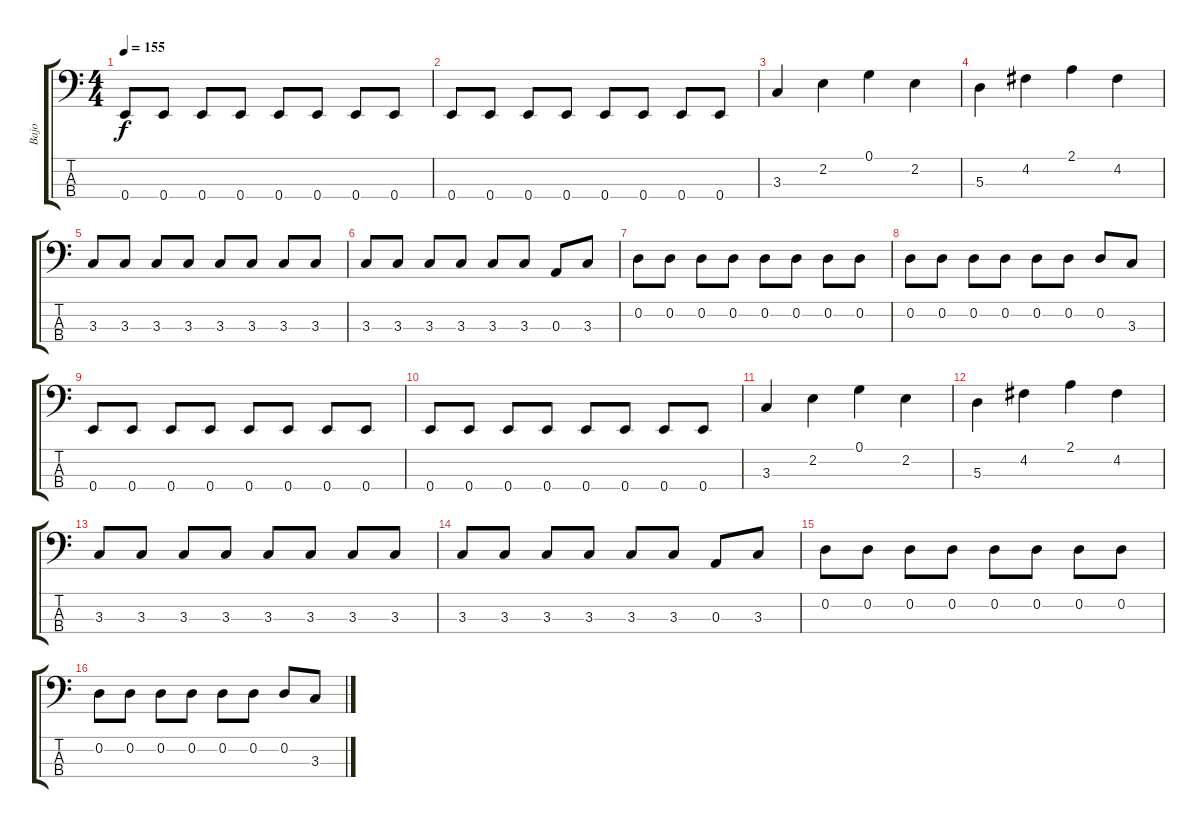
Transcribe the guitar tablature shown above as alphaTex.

\track ("Bajo" "Bajo") {instrument electricbassfinger}
\staff {score tabs}
\tuning (G2 D2 A1 E1) {hide}
\ts (4 4)
\tempo 155
\clef f4
\ks c
0.4.8{dy f} 0.4.8 0.4.8 0.4.8 0.4.8 0.4.8 0.4.8 0.4.8 |
0.4.8 0.4.8 0.4.8 0.4.8 0.4.8 0.4.8 0.4.8 0.4.8 |
3.3.4 2.2.4 0.1.4 2.2.4 |
5.3.4 4.2.4 2.1.4 4.2.4 |
3.3.8 3.3.8 3.3.8 3.3.8 3.3.8 3.3.8 3.3.8 3.3.8 |
3.3.8 3.3.8 3.3.8 3.3.8 3.3.8 3.3.8 0.3.8 3.3.8 |
0.2.8 0.2.8 0.2.8 0.2.8 0.2.8 0.2.8 0.2.8 0.2.8 |
0.2.8 0.2.8 0.2.8 0.2.8 0.2.8 0.2.8 0.2.8 3.3.8 |
0.4.8 0.4.8 0.4.8 0.4.8 0.4.8 0.4.8 0.4.8 0.4.8 |
0.4.8 0.4.8 0.4.8 0.4.8 0.4.8 0.4.8 0.4.8 0.4.8 |
3.3.4 2.2.4 0.1.4 2.2.4 |
5.3.4 4.2.4 2.1.4 4.2.4 |
3.3.8 3.3.8 3.3.8 3.3.8 3.3.8 3.3.8 3.3.8 3.3.8 |
3.3.8 3.3.8 3.3.8 3.3.8 3.3.8 3.3.8 0.3.8 3.3.8 |
0.2.8 0.2.8 0.2.8 0.2.8 0.2.8 0.2.8 0.2.8 0.2.8 |
0.2.8 0.2.8 0.2.8 0.2.8 0.2.8 0.2.8 0.2.8 3.3.8
